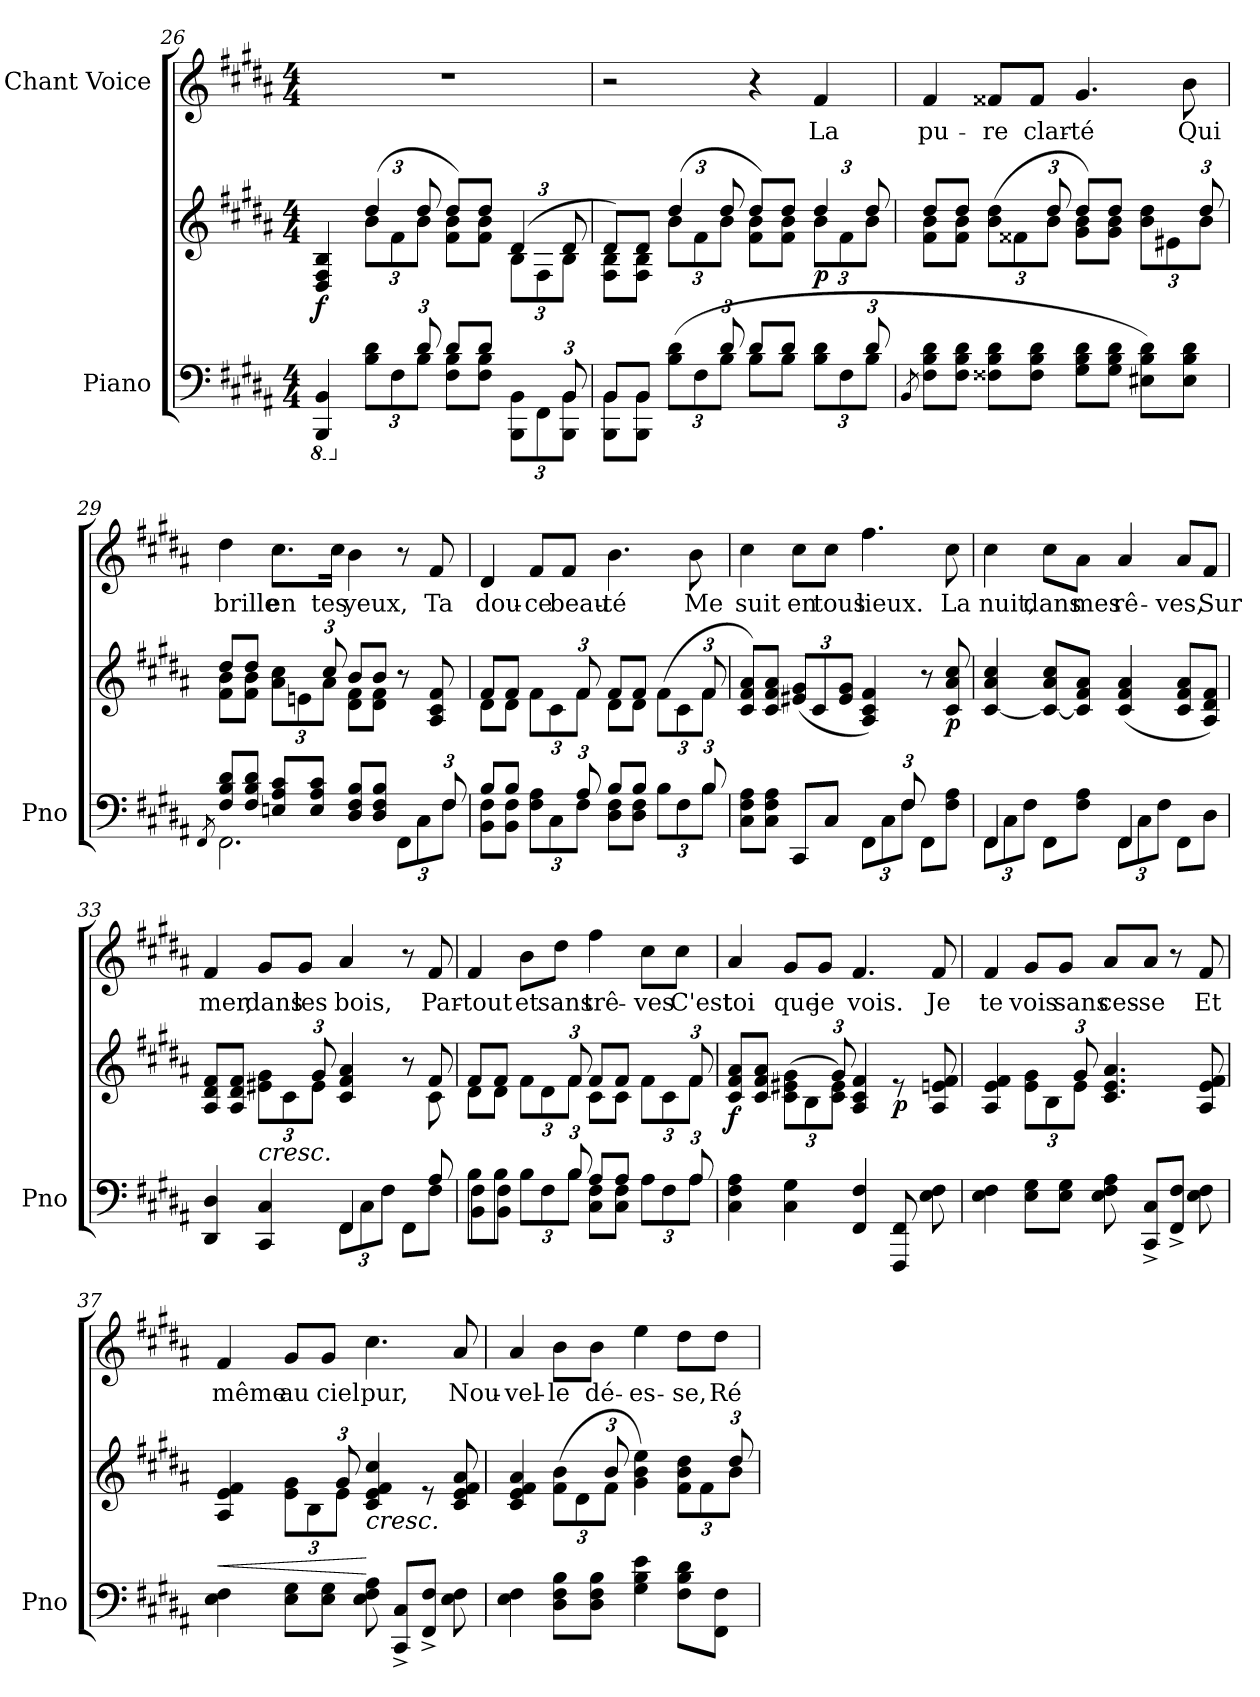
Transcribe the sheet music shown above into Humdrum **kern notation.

**kern	**kern	**dynam	**kern	**text
*part2	*part2	*part2	*part1	*part1
*staff3	*staff2	*staff2/3	*staff1	*staff1
*I"Piano	*	*	*I"Chant Voice	*
*I'Pno	*	*	*	*
*clefF4	*clefG2	*	*clefG2	*
*k[f#c#g#d#a#]	*k[f#c#g#d#a#]	*	*k[f#c#g#d#a#]	*
*M4/4	*M4/4	*	*M4/4	*
*8ba	*	*	*	*
=26	=26	=26	=26	=26
*^	*^	*	*	*
!	!	!	!	!LO:DY:b	!	!
4BBBB/ 4BBB/	4rFyy	4D#/ 4F#/ 4B/	4rddyy	f	1r	.
*X8ba	*	*	*	*	*	*
*Xbrackettup	*	*Xbrackettup	*	*	*	*
6ryy	12B\ 12d#\L	(>6dd#/	12b\L	.	.	.
.	12F#\	.	12f#\	.	.	.
12d#/	12B\J	12dd#/	12b\J	.	.	.
8d#/L	8F#\ 8B\L	8dd#/L)	8f#\ 8b\L	.	.	.
8d#/J	8F#\ 8B\J	8dd#/J	8f#\ 8b\J	.	.	.
6ryy	12BBB\ 12BB\L	(>6d#/	12B\L	.	.	.
.	12FF#\	.	12F#\	.	.	.
12BB/	12BBB\ 12BB\J	12d#/	12B\J	.	.	.
!!LO:LB:g=z
=27	=27	=27	=27	=27	=27	=27
8BB/L	8BBB\ 8BB\L	8d#/L)	8F#\ 8B\L	.	2r	.
8BB/J	8BBB\ 8BB\J	8d#/J	8F#\ 8B\J	.	.	.
6reyy	(>12B\ 12d#\L	(>6dd#/	12b\L	.	.	.
.	12F#\	.	12f#\	.	.	.
12d#/	12B\J	12dd#/	12b\J	.	.	.
8d#/L	8B\L	8dd#/L)	8f#\ 8b\L	.	4r	.
8d#/J	8B\J	8dd#/J	8f#\ 8b\J	.	.	.
!	!	!	!	!LO:DY:b	!	!LO:LY:b
6ryy	12B\ 12d#\L	6dd#/	12b\L	p	4f#/	La
.	12F#\	.	12f#\	.	.	.
12d#/	12B\J	12dd#/	12b\J	.	.	.
*v	*v	*	*	*	*	*
=28	=28	=28	=28	=28	=28
8qBB/	.	.	.	.	.
!	!	!	!	!	!LO:LY:b
8F#\ 8B\ 8d#\L	8dd#/L	8f#\ 8b\L	.	4f#/	pu-
8F#\ 8B\ 8d#\J	8dd#/J	8f#\ 8b\J	.	.	.
!	!	!	!	!	!LO:LY:b
8F##X\ 8B\ 8d#\L	6ryy	(<12b\ 12dd#\L	.	8f##X/L	-re
.	.	12f##X\	.	.	.
!	!	!	!	!	!LO:LY:b
8F##\ 8B\ 8d#\J	.	.	.	8f##/J	clar-
.	12dd#/	12b\J	.	.	.
!	!	!	!	!	!LO:LY:b
8G#\ 8B\ 8d#\L	8dd#/L)	8g#\ 8b\L	.	4.g#/	-té
8G#\ 8B\ 8d#\J	8dd#/J	8g#\ 8b\J	.	.	.
8E#X\ 8B\ 8d#\L)	(>6ryy	12b\ 12dd#\L	.	.	.
.	.	12e#X\	.	.	.
!	!	!	!	!	!LO:LY:b
8E#\ 8B\ 8d#\J	.	.	.	8b\	Qui
.	12dd#/	12b\J	.	.	.
=29	=29	=29	=29	=29	=29
*^	*	*	*	*	*
.	8qFF#/	.	.	.	.	.
!	!	!	!	!	!	!LO:LY:b
8F#/ 8B/ 8d#/L	2.FF#\	8dd#/L)	8f#\ 8b\L	.	4dd#\	brille
8F#/ 8B/ 8d#/J	.	8dd#/J	8f#\ 8b\J	.	.	.
!	!	!	!	!	!	!LO:LY:b
8En/ 8A#/ 8c#/L	.	(>6ryy	12a#\ 12cc#\L	.	8.cc#\L	en
.	.	.	12en\	.	.	.
8E/ 8A#/ 8c#/J	.	.	.	.	.	.
.	.	12cc#/	12a#\J	.	.	.
!	!	!	!	!	!	!LO:LY:b
.	.	.	.	.	16cc#\Jk	tes
!	!	!	!	!	!	!LO:LY:b
8D#/ 8F#/ 8B/L	.	8b/L)	8d#\ 8f#\L	.	4b\	yeux,
8D#/ 8F#/ 8B/J	.	8b/J	8d#\ 8f#\J	.	.	.
12ryy	12FF#\L	8r	4ryy	.	8r	.
12ryy	12C#\	.	.	.	.	.
!	!	!	!	!	!	!LO:LY:b
.	.	8A#/ 8c#/ 8f#/	.	.	8f#/	Ta
12F#/	12F#\J	.	.	.	.	.
!!LO:LB:g=z
=30	=30	=30	=30	=30	=30	=30
!	!	!	!	!	!	!LO:LY:b
8B/L	8BB\ 8F#\L	8f#/L	8d#\L	.	4d#/	dou-
8B/J	8BB\ 8F#\J	8f#/J	8d#\J	.	.	.
!	!	!	!	!	!	!LO:LY:b
6ryy	12F#\ 12A#\L	(>6ryy	12f#\L	.	8f#/L	-ce
.	12C#\	.	12c#\	.	.	.
!	!	!	!	!	!	!LO:LY:b
.	.	.	.	.	8f#/J	beau-
12A#/	12F#\J	12f#/	12f#\J	.	.	.
!	!	!	!	!	!	!LO:LY:b
8B/L	8D#\ 8F#\L	8f#/L)	8d#\L	.	4.b\	-té
8B/J	8D#\ 8F#\J	8f#/J	8d#\J	.	.	.
6ryy	12B\L	6ryy	(>12f#\L	.	.	.
.	12F#\	.	12c#\	.	.	.
!	!	!	!	!	!	!LO:LY:b
.	.	.	.	.	8b\	Me
12B/	12B\J	12f#/	12f#\J	.	.	.
=31	=31	=31	=31	=31	=31	=31
!	!	!	!	!	!	!LO:LY:b
*	*	*v	*v	*	*	*
4rAyy	8C#\ 8F#\ 8A#\L	8c#/ 8f#/ 8a#/L)	.	4cc#\	suit
.	8C#\ 8F#\ 8A#\J	8c#/ 8f#/ 8a#/J	.	.	.
!	!	!	!	!	!LO:LY:b
8CC#/L	4rAAAyy	(>12e#X/ 12g#/L	.	8cc#\L	en
.	.	12c#/	.	.	.
!	!	!	!	!	!LO:LY:b
8C#/J	.	.	.	8cc#\J	tous
.	.	12e#/ 12g#/J	.	.	.
!	!	!	!	!	!LO:LY:b
6ryy	12FF#\L	4A#/ 4c#/ 4f#/)	.	4.ff#\	lieux.
.	12C#\	.	.	.	.
12F#/	12F#\J	.	.	.	.
4ryy	8FF#\L	8r	.	.	.
!	!	!	!LO:DY:b	!	!LO:LY:b
.	8F#\ 8A#\J	8c#/ 8a#/ 8cc#/	p	8cc#\	La
=32	=32	=32	=32	=32	=32
!	!	!	!	!	!LO:LY:b
4FF#/	12FF#\L	[4c#/ 4a#/ 4cc#/	.	4cc#\	nuit,
.	12C#\	.	.	.	.
.	12F#\J	.	.	.	.
!	!	!	!	!	!LO:LY:b
4ryy	8FF#\L	8c#/_ 8a#/ 8cc#/L	.	8cc#\L	dans
!	!	!	!	!	!LO:LY:b
.	8F#\ 8A#\J	8c#/] 8f#/ 8a#/J	.	8a#\J	mes
!	!	!	!	!	!LO:LY:b
4FF#/	12FF#\L	(<4c#/ 4f#/ 4a#/	.	4a#/	rê-
.	12C#\	.	.	.	.
.	12F#\J	.	.	.	.
!	!	!	!	!	!LO:LY:b
4ryy	8FF#\L	8c#/ 8f#/ 8a#/L	.	8a#/L	-ves,
!	!	!	!	!	!LO:LY:b
.	8D#\J	8A#/ 8d#/ 8f#/J)	.	8f#/J	Sur
!!LO:LB:g=z
=33	=33	=33	=33	=33	=33
*	*	*^	*	*	*
!	!	!	!	!	!	!LO:LY:b
4DD#/ 4D#/	2rEEyy	4ryy	8A#/ 8d#/ 8f#/L	.	4f#/	mer,
.	.	.	8A#/ 8d#/ 8f#/J	.	.	.
!	!	!LO:TX:b:i:t=cresc.	!	!	!	!
!	!	!	!	!	!	!LO:LY:b
4CC#/ 4C#/	.	6ryy	12e#X\ 12g#\L	.	8g#/L	dans
.	.	.	12c#\	.	.	.
!	!	!	!	!	!	!LO:LY:b
.	.	.	.	.	8g#/J	les
.	.	12g#/	12e#\J	.	.	.
!	!	!	!	!	!	!LO:LY:b
4FF#/	12FF#\L	4ryy	4c#/ 4f#/ 4a#/	.	4a#/	bois,
.	12C#\	.	.	.	.	.
.	12F#\J	.	.	.	.	.
8ryy	8FF#\L	8r	8ryy	.	8r	.
!	!	!	!	!	!	!LO:LY:b
8A#/	8F#\J	8f#/	8c#\	.	8f#/	Par-
=34	=34	=34	=34	=34	=34	=34
!	!	!	!	!	!	!LO:LY:b
8B\L	8BB\ 8F#\L	8f#/L	8d#\L	.	4f#/	-tout
8B\J	8BB\ 8F#\J	8f#/J	8d#\J	.	.	.
!	!	!	!	!	!	!LO:LY:b
6ryy	12B\L	(>6rgyy	12f#\L	.	8b\L	et
.	12F#\	.	12d#\	.	.	.
!	!	!	!	!	!	!LO:LY:b
.	.	.	.	.	8dd#\J	sans
12B/	12B\J	12f#/	12f#\J	.	.	.
!	!	!	!	!	!	!LO:LY:b
8A#/L	8C#\ 8F#\L	8f#/L)	8c#\L	.	4ff#\	trê-
8A#/J	8C#\ 8F#\J	8f#/J	8c#\J	.	.	.
!	!	!	!	!	!	!LO:LY:b
6ryy	12A#\L	(>6ryy	12f#\L	.	8cc#\L	-ves
.	12F#\	.	12c#\	.	.	.
!	!	!	!	!	!	!LO:LY:b
.	.	.	.	.	8cc#\J	C'est
12A#/	12A#\J	12f#/	12f#\J	.	.	.
=35	=35	=35	=35	=35	=35	=35
!	!	!	!	!LO:DY:b	!	!LO:LY:b
*v	*v	*	*	*	*	*
4C#\ 4F#\ 4A#\	8c#/ 8f#/ 8a#/L)	4rAyy	f	4a#/	toi
.	8c#/ 8f#/ 8a#/J	.	.	.	.
!	!	!	!	!	!LO:LY:b
4C#\ 4G#\	6ryy	(>12c#\ 12e#X\ 12g#\L	.	8g#/L	que
.	.	12B\	.	.	.
!	!	!	!	!	!LO:LY:b
.	.	.	.	8g#/J	je
.	12g#/	12c#\ 12e#\J)	.	.	.
!	!	!	!	!	!LO:LY:b
4FF#/ 4F#/	4A#/ 4c#/ 4f#/	2rAyy	.	4.f#/	vois.
!	!	!	!LO:DY:b	!	!
8FFF#/ 8FF#/	8re	.	p	.	.
!	!	!	!	!	!LO:LY:b
8E\ 8F#\	8A#/ 8en/ 8f#/	.	.	8f#/	Je
!!LO:PB:g=z
=36	=36	=36	=36	=36	=36
!	!	!	!	!	!LO:LY:b
4E\ 4F#\	4A#/ 4e/ 4f#/	4ryy	.	4f#/	te
!	!	!	!	!	!LO:LY:b
8E\ 8G#\L	6ryy	12e\ 12g#\L	.	8g#/L	vois
.	.	12B\	.	.	.
!	!	!	!	!	!LO:LY:b
8E\ 8G#\J	.	.	.	8g#/J	sans
.	12g#/	12e\J	.	.	.
!	!	!	!	!	!LO:LY:b
8E\ 8F#\ 8A#\	4.c#/ 4.e/ 4.a#/	4rAyy	.	8a#/L	ces-
!	!	!	!	!	!LO:LY:b
8CC#/^ 8C#/^L	.	.	.	8a#/J	-se
8FF#/^ 8F#/^J	.	4ryy	.	8r	.
!	!	!	!	!	!LO:LY:b
8E\ 8F#\	8A#/ 8e/ 8f#/	.	.	8f#/	Et
=37	=37	=37	=37	=37	=37
!	!	!	!LO:HP:b	!	!LO:LY:b
4E\ 4F#\	4A#/ 4e/ 4f#/	4raayy	<	4f#/	même
!	!	!	!	!	!LO:LY:b
8E\ 8G#\L	6ryy	12e\ 12g#\L	.	8g#/L	au
.	.	12B\	.	.	.
!	!	!	!	!	!LO:LY:b
8E\ 8G#\J	.	.	.	8g#/J	ciel
.	12g#/	12e\J	.	.	.
!	!LO:TX:b:i:t=cresc.	!	!	!	!
!	!	!	!	!	!LO:LY:b
8E\ 8F#\ 8A#\	4c#/ 4e/ 4f#/ 4cc#/	4rcyy	[	4.cc#\	pur,
8CC#/^ 8C#/^L	.	.	.	.	.
8FF#/^ 8F#/^J	8re	4ryy	.	.	.
!	!	!	!	!	!LO:LY:b
8E\ 8F#\	8c#/ 8e/ 8f#/ 8a#/	.	.	8a#/	Nou-
=38	=38	=38	=38	=38	=38
!	!	!	!	!	!LO:LY:b
4E\ 4F#\	4c#/ 4e/ 4f#/ 4a#/	4rcyy	.	4a#/	-vel-
!	!	!	!	!	!LO:LY:b
8D#\ 8F#\ 8B\L	6ryy	(>12f#\ 12b\L	.	8b\L	-le
.	.	12d#\	.	.	.
!	!	!	!	!	!LO:LY:b
8D#\ 8F#\ 8B\J	.	.	.	8b\J	dé-
.	12b/	12f#\J	.	.	.
!	!	!	!	!	!LO:LY:b
4G#\ 4B\ 4e\	4rddyy	4g#\ 4b\ 4ee\)	.	4ee\	-es-
!	!	!	!	!	!LO:LY:b
8F#\ 8B\ 8d#\L	6rddyy	12f#\ 12b\ 12dd#\L	.	8dd#\L	-se,
.	.	12f#\	.	.	.
!	!	!	!	!	!LO:LY:b
8FF#\ 8F#\J	.	.	.	8dd#\J	Ré-
.	12dd#/	12b\J	.	.	.
*	*v	*v	*	*	*
=	=	=	=	=
*-	*-	*-	*-	*-
